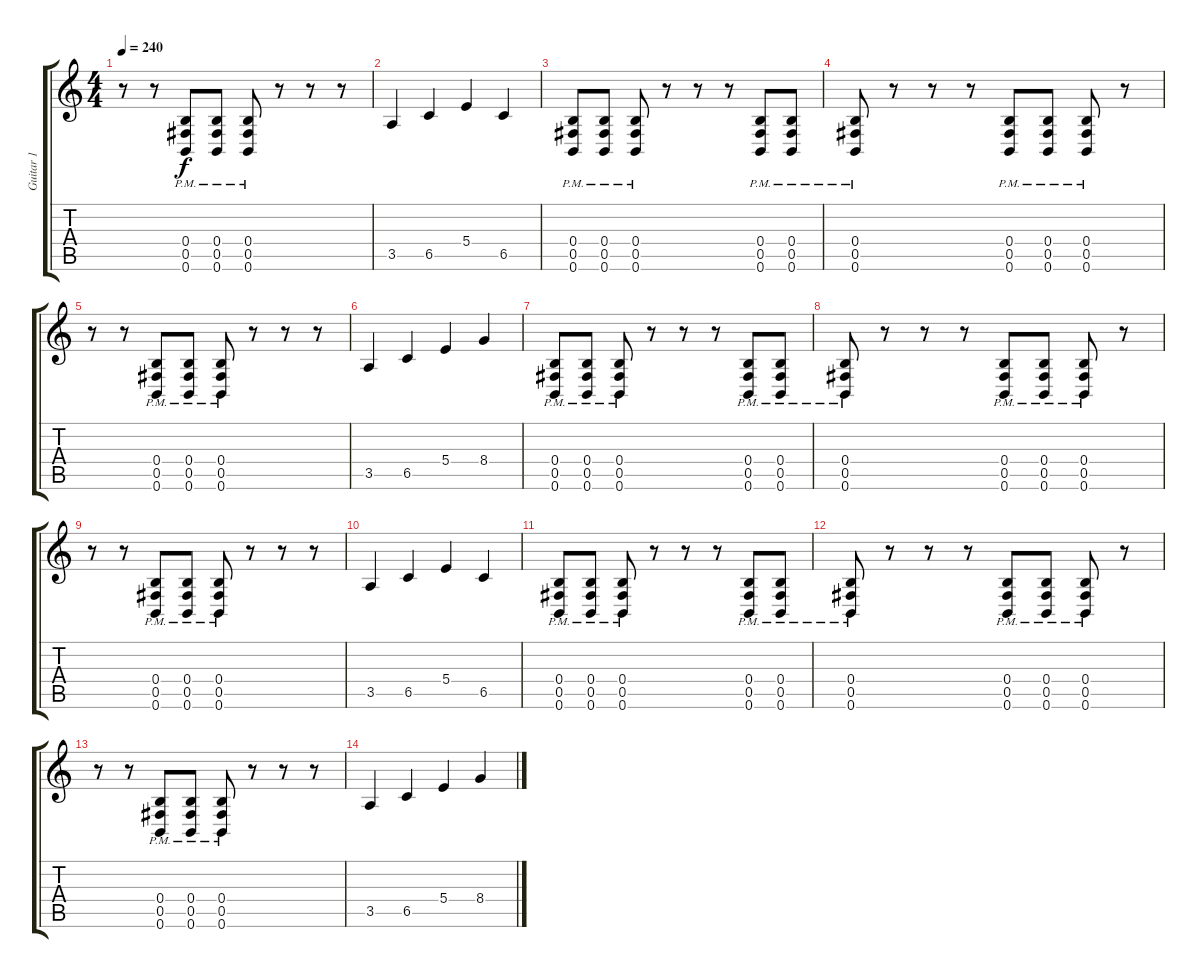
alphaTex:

\track ("Guitar 1" "Guitar 1") {instrument distortionguitar}
\staff {score tabs}
\tuning (Db4 Ab3 E3 B2 Gb2 B1) {hide}
\ts (4 4)
\tempo 240
\clef g2
\ks c
r.8{dy f} r.8 (0.4{pm} 0.5{pm} 0.6{pm}).8 (0.4{pm} 0.5{pm} 0.6{pm}).8 (0.4{pm} 0.5{pm} 0.6{pm}).8 r.8 r.8 r.8 |
3.5.4 6.5.4 5.4.4 6.5.4 |
(0.4{pm} 0.5{pm} 0.6{pm}).8 (0.4{pm} 0.5{pm} 0.6{pm}).8 (0.4{pm} 0.5{pm} 0.6{pm}).8 r.8 r.8 r.8 (0.4{pm} 0.5{pm} 0.6{pm}).8 (0.4{pm} 0.5{pm} 0.6{pm}).8 |
(0.4{pm} 0.5{pm} 0.6{pm}).8 r.8 r.8 r.8 (0.4{pm} 0.5{pm} 0.6{pm}).8 (0.4{pm} 0.5{pm} 0.6{pm}).8 (0.4{pm} 0.5{pm} 0.6{pm}).8 r.8 |
r.8 r.8 (0.4{pm} 0.5{pm} 0.6{pm}).8 (0.4{pm} 0.5{pm} 0.6{pm}).8 (0.4{pm} 0.5{pm} 0.6{pm}).8 r.8 r.8 r.8 |
3.5.4 6.5.4 5.4.4 8.4.4 |
(0.4{pm} 0.5{pm} 0.6{pm}).8 (0.4{pm} 0.5{pm} 0.6{pm}).8 (0.4{pm} 0.5{pm} 0.6{pm}).8 r.8 r.8 r.8 (0.4{pm} 0.5{pm} 0.6{pm}).8 (0.4{pm} 0.5{pm} 0.6{pm}).8 |
(0.4{pm} 0.5{pm} 0.6{pm}).8 r.8 r.8 r.8 (0.4{pm} 0.5{pm} 0.6{pm}).8 (0.4{pm} 0.5{pm} 0.6{pm}).8 (0.4{pm} 0.5{pm} 0.6{pm}).8 r.8 |
r.8 r.8 (0.4{pm} 0.5{pm} 0.6{pm}).8 (0.4{pm} 0.5{pm} 0.6{pm}).8 (0.4{pm} 0.5{pm} 0.6{pm}).8 r.8 r.8 r.8 |
3.5.4 6.5.4 5.4.4 6.5.4 |
(0.4{pm} 0.5{pm} 0.6{pm}).8 (0.4{pm} 0.5{pm} 0.6{pm}).8 (0.4{pm} 0.5{pm} 0.6{pm}).8 r.8 r.8 r.8 (0.4{pm} 0.5{pm} 0.6{pm}).8 (0.4{pm} 0.5{pm} 0.6{pm}).8 |
(0.4{pm} 0.5{pm} 0.6{pm}).8 r.8 r.8 r.8 (0.4{pm} 0.5{pm} 0.6{pm}).8 (0.4{pm} 0.5{pm} 0.6{pm}).8 (0.4{pm} 0.5{pm} 0.6{pm}).8 r.8 |
r.8 r.8 (0.4{pm} 0.5{pm} 0.6{pm}).8 (0.4{pm} 0.5{pm} 0.6{pm}).8 (0.4{pm} 0.5{pm} 0.6{pm}).8 r.8 r.8 r.8 |
3.5.4 6.5.4 5.4.4 8.4.4
